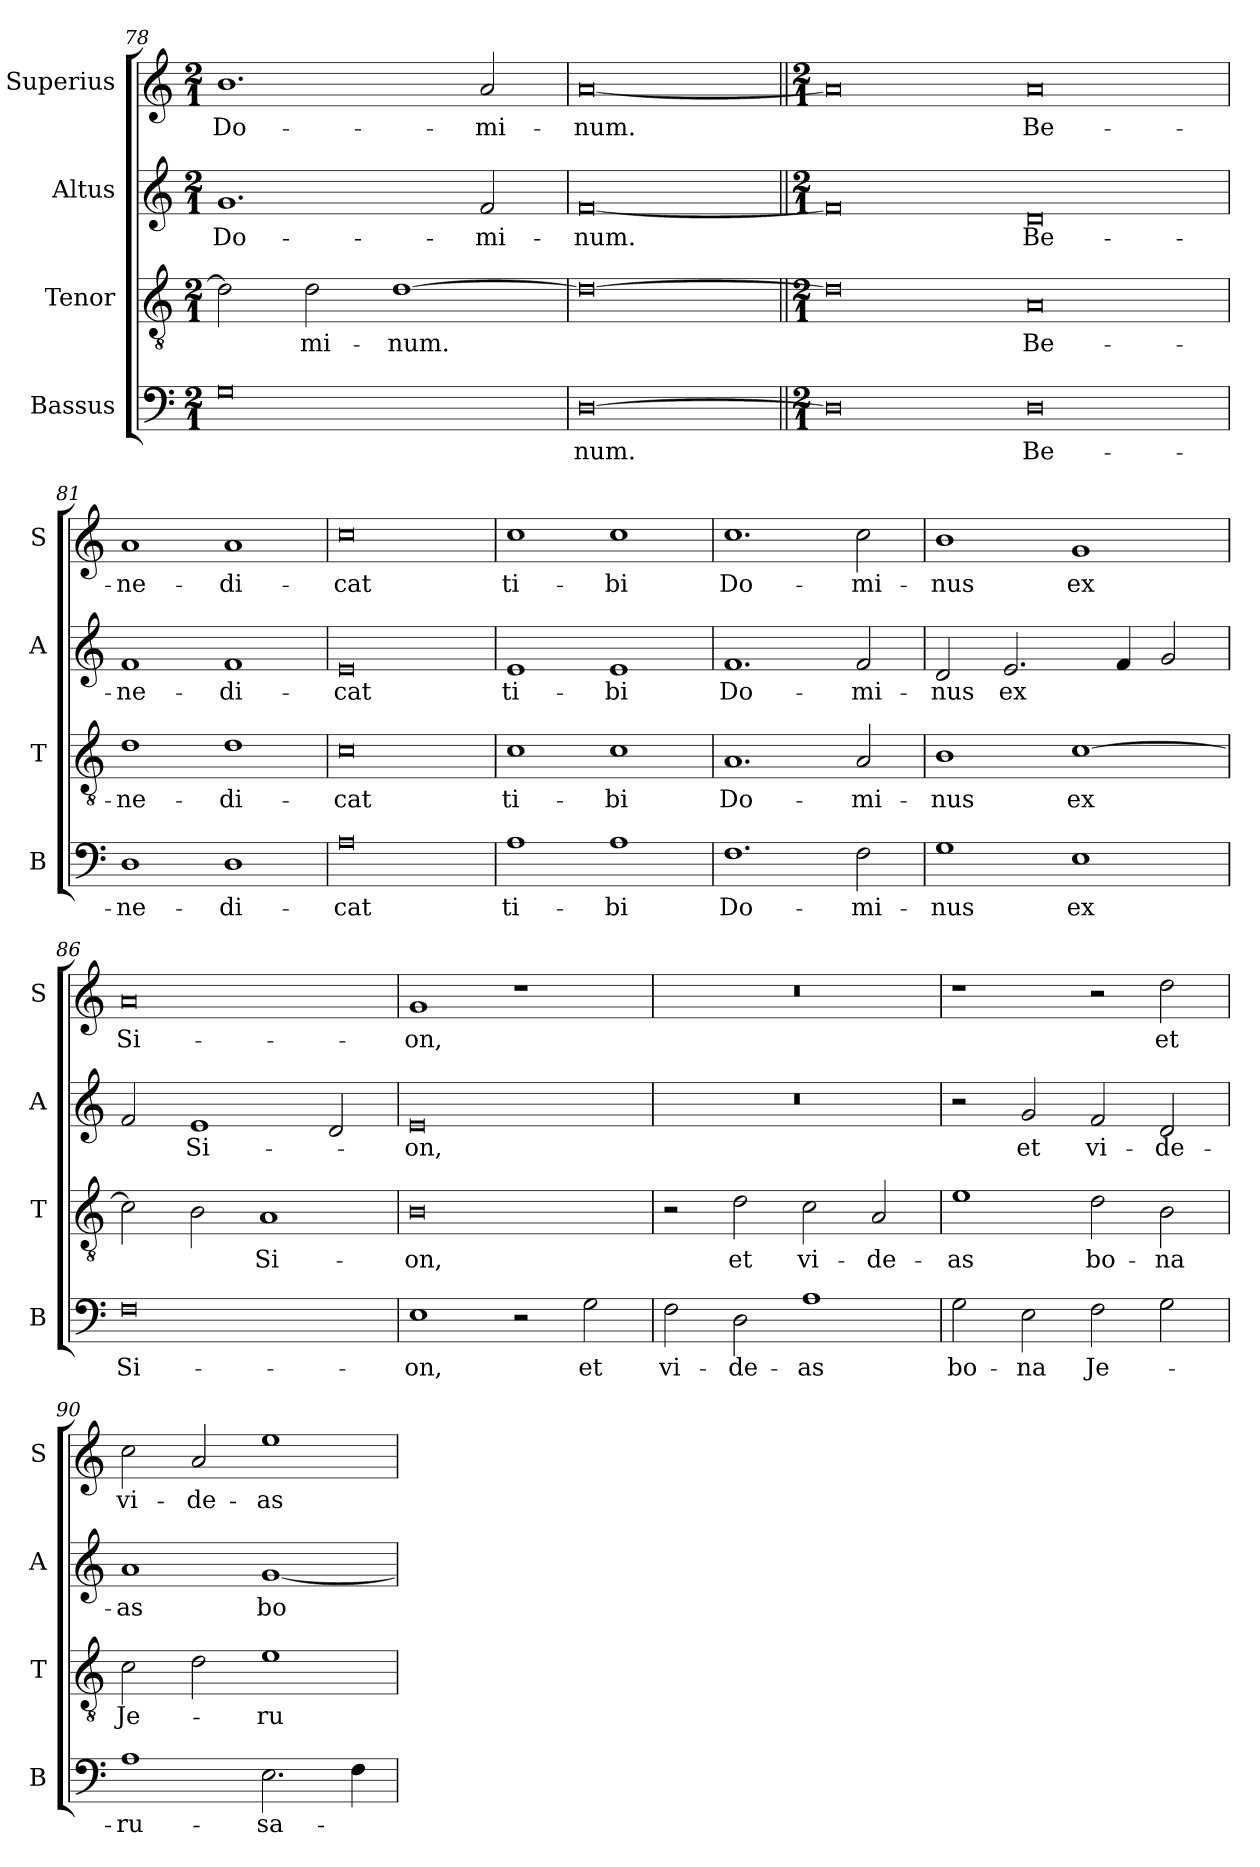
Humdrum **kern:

**kern	**text	**kern	**text	**kern	**text	**kern	**text
*part4	*part4	*part3	*part3	*part2	*part2	*part1	*part1
*staff4	*staff4	*staff3	*staff3	*staff2	*staff2	*staff1	*staff1
*I"Bassus	*	*I"Tenor	*	*I"Altus	*	*I"Superius	*
*I'B	*	*I'T	*	*I'A	*	*I'S	*
*clefF4	*	*clefGv2	*	*clefG2	*	*clefG2	*
*k[]	*	*k[]	*	*k[]	*	*k[]	*
*M2/1	*	*M2/1	*	*M2/1	*	*M2/1	*
=78	=78	=78	=78	=78	=78	=78	=78
0G	.	2d]	.	1.g	Do-	1.b	Do-
.	.	2d	-mi-	.	.	.	.
.	.	[1d	-num.	.	.	.	.
.	.	.	.	2f	-mi-	2a	-mi-
=79	=79	=79	=79	=79	=79	=79	=79
[0D	-num.	0d_	.	[0f	-num.	[0a	-num.
=80||	=80||	=80||	=80||	=80||	=80||	=80||	=80||
*M2/1	*	*M2/1	*	*M2/1	*	*M2/1	*
0D]	.	0d]	.	0f]	.	0a]	.
0D	Be-	0A	Be-	0d	Be-	0a	Be-
=81	=81	=81	=81	=81	=81	=81	=81
1D	-ne-	1d	-ne-	1f	-ne-	1a	-ne-
1D	-di-	1d	-di-	1f	-di-	1a	-di-
=82	=82	=82	=82	=82	=82	=82	=82
0A	-cat	0c	-cat	0e	-cat	0cc	-cat
=83	=83	=83	=83	=83	=83	=83	=83
1A	ti-	1c	ti-	1e	ti-	1cc	ti-
1A	-bi	1c	-bi	1e	-bi	1cc	-bi
=84	=84	=84	=84	=84	=84	=84	=84
1.F	Do-	1.A	Do-	1.f	Do-	1.cc	Do-
2F	-mi-	2A	-mi-	2f	-mi-	2cc	-mi-
=85	=85	=85	=85	=85	=85	=85	=85
1G	-nus	1B	-nus	2d	-nus	1b	-nus
.	.	.	.	2.e	ex	.	.
1E	ex	[1c	ex	.	.	1g	ex
.	.	.	.	4f	.	.	.
.	.	.	.	2g	.	.	.
=86	=86	=86	=86	=86	=86	=86	=86
0F	Si-	2c]	.	2f	.	0a	Si-
.	.	2B	.	1e	Si-	.	.
.	.	1A	Si-	.	.	.	.
.	.	.	.	2d	.	.	.
=87	=87	=87	=87	=87	=87	=87	=87
1E	-on,	0B	-on,	0e	-on,	1g	-on,
2r	.	.	.	.	.	1r	.
2G	et	.	.	.	.	.	.
=88	=88	=88	=88	=88	=88	=88	=88
2F	vi-	2r	.	0r	.	0r	.
2D	-de-	2d	et	.	.	.	.
1A	-as	2c	vi-	.	.	.	.
.	.	2A	-de-	.	.	.	.
=89	=89	=89	=89	=89	=89	=89	=89
2G	bo-	1e	-as	2r	.	1r	.
2E	-na	.	.	2g	et	.	.
2F	Je-	2d	bo-	2f	vi-	2r	.
2G	.	2B	-na	2d	-de-	2dd	et
=90	=90	=90	=90	=90	=90	=90	=90
1A	-ru-	2c	Je-	1a	-as	2cc	vi-
.	.	2d	.	.	.	2a	-de-
2.E	-sa-	1e	-ru-	[1g	bo-	1ee	-as
4F	.	.	.	.	.	.	.
=	=	=	=	=	=	=	=
*-	*-	*-	*-	*-	*-	*-	*-
